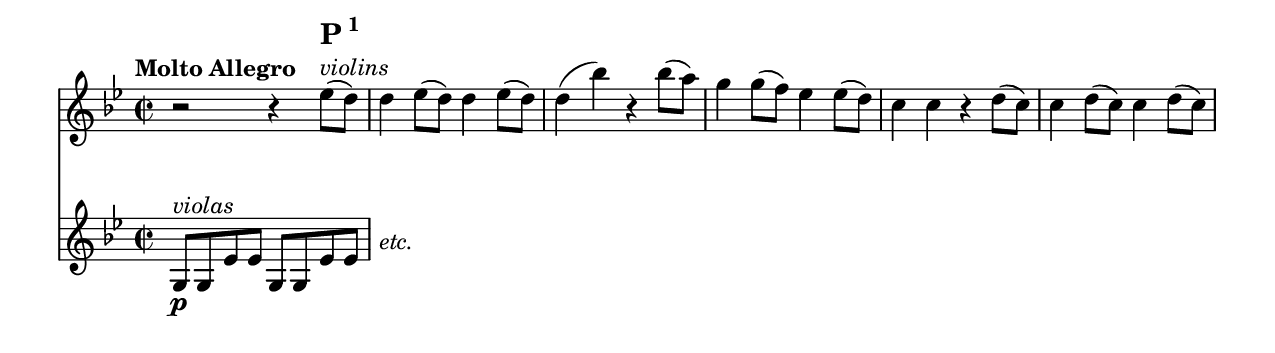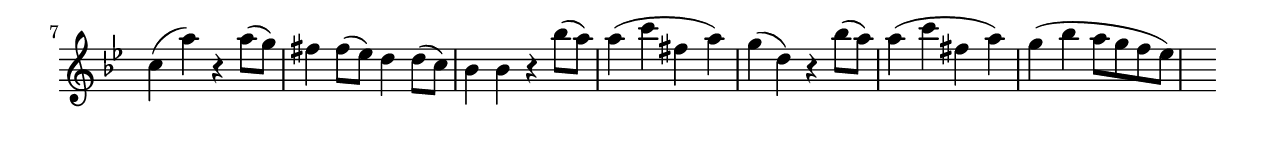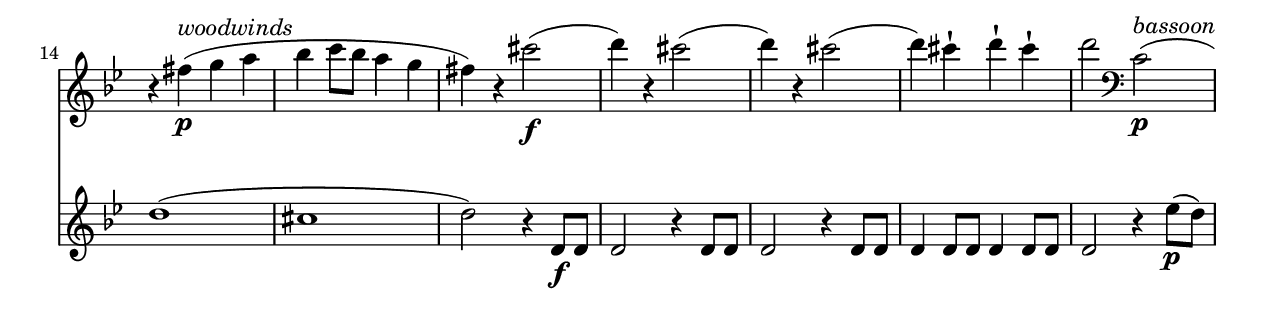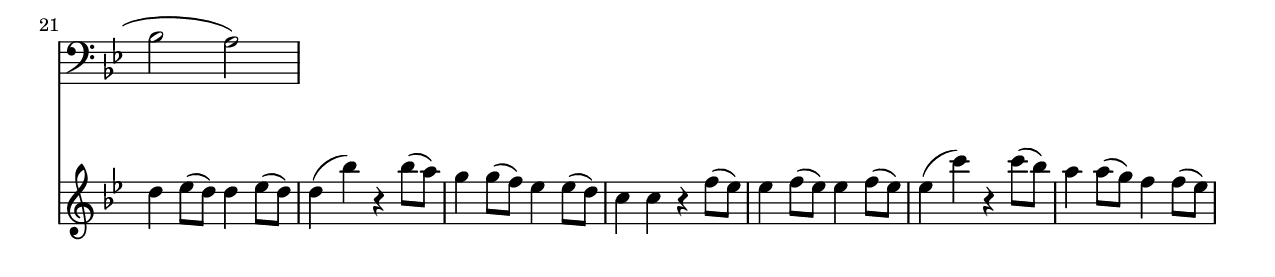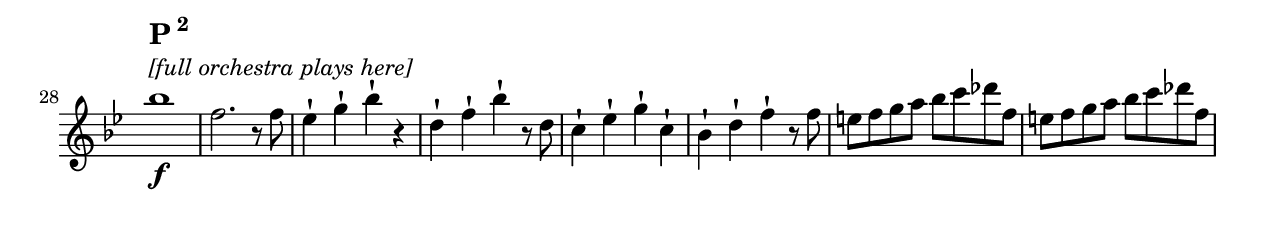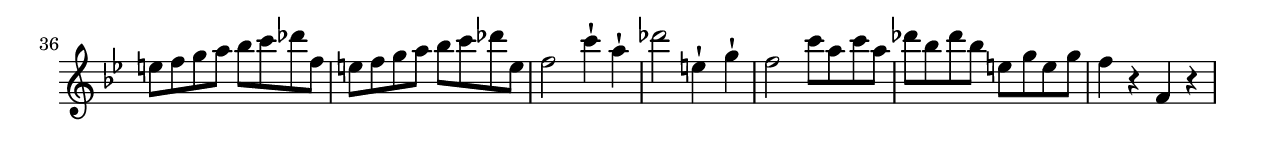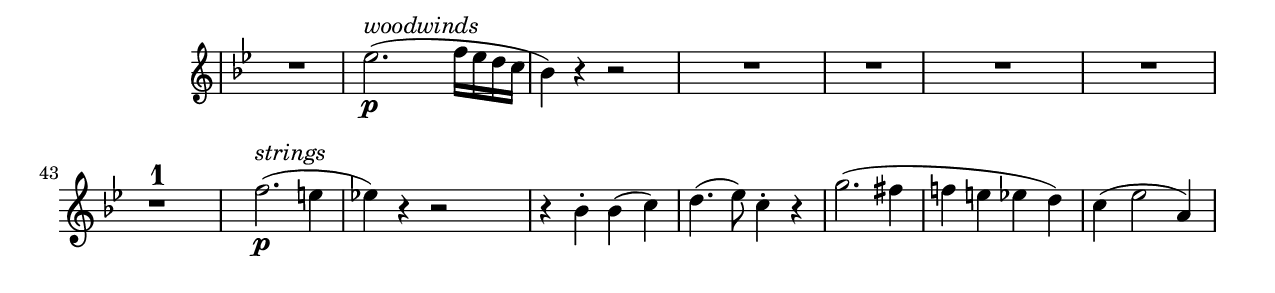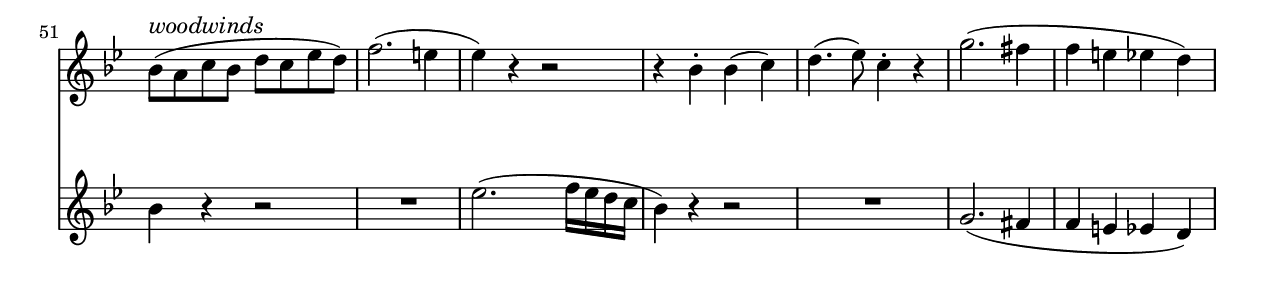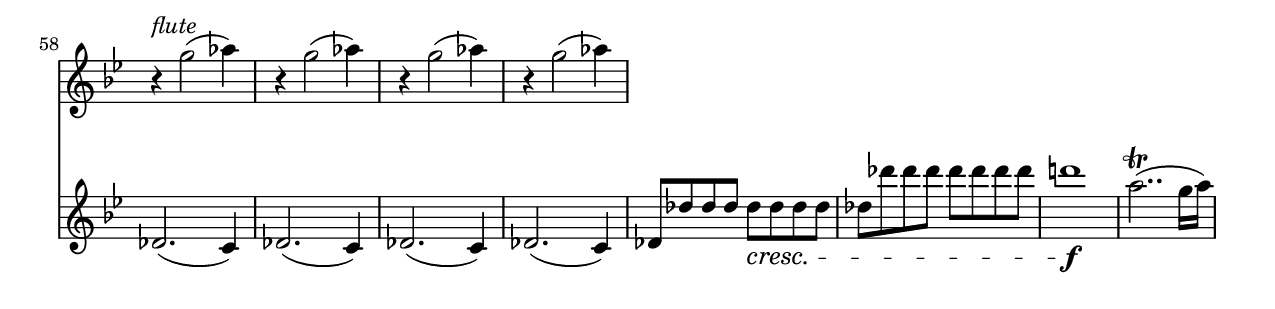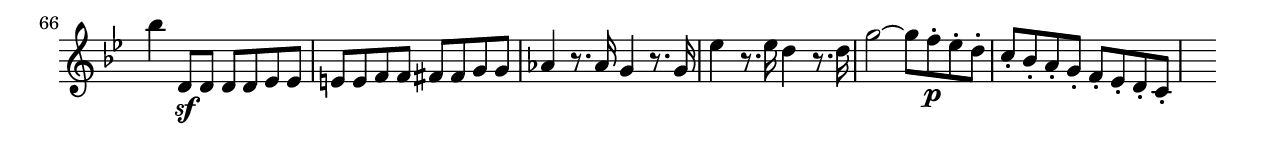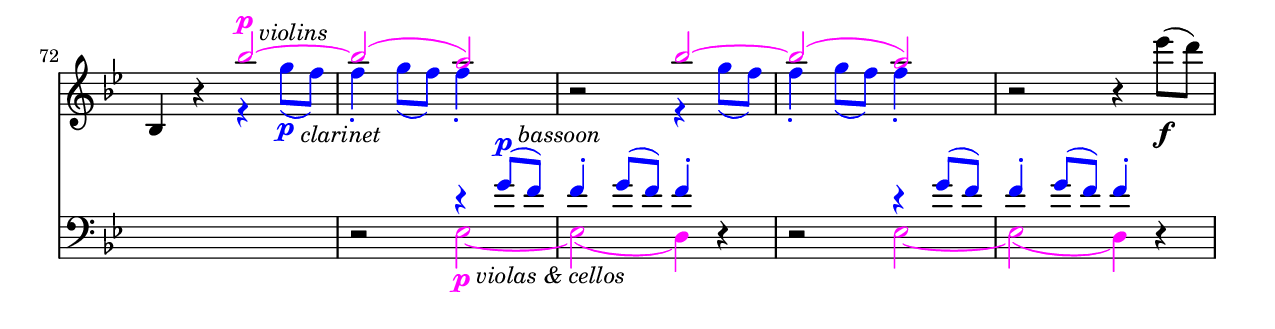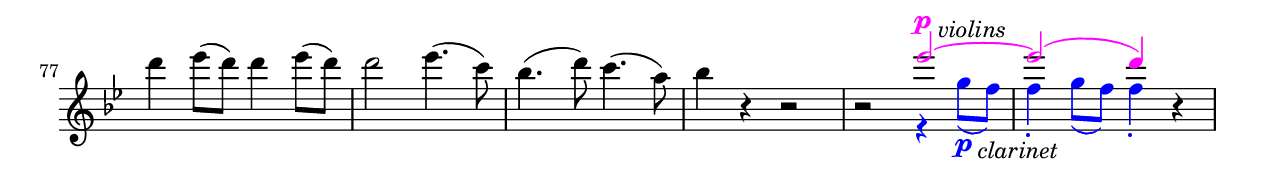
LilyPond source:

\version "2.18.2"

\version "2.18.2"

colorVoice =
#(define-music-function
  (parser location c notes )
  (color? ly:music?)
  #{
    \override NoteHead.color = #c
    \override Stem.color = #c
    \override Beam.color = #c
    \override Slur.color = #c
    \override Accidental.color = #c
    \override DynamicText.color = #c
    \override Rest.color = #c
    \override Script.color = #c
    \override Tie.color = #c
    #notes
    \revert NoteHead.color
    \revert Stem.color
    \revert Beam.color
    \revert Slur.color
    \revert Accidental.color
    \revert DynamicText.color
    \revert Rest.color
    \revert Script.color
    \revert Tie.color
  #})

endRepeat =
#(define-music-function
  (parser location)
  ()
  #{
    \set Score.repeatCommands = #'(end-repeat)
  #})

shiftTextScriptHorizontal =
#(define-music-function
  (parser location offset notes)
  (number? ly:music?)
  #{
    \override TextScript.X-offset = #offset
    #notes
    \revert TextScript.X-offset
  #})

blackRest =
#(define-music-function
  (parser location)
  ()
  #{
    \override Rest.color = #black
  #})


\header {
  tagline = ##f
}

#(set! paper-alist (cons '("my size" . (cons (* 8.5 in) (* 2.5 in))) paper-alist))

\paper {
  #(set-paper-size "my size" )
  print-page-number = ##f
  max-systems-per-page = #1
}

\layout {
  indent = 0 \in
  \context {
    \Score
    %\remove "Bar_number_engraver"
  }
}

\paper {
  ragged-last-bottom = ##f
  ragged-bottom = ##f
}

main = \relative c'' {
  \clef treble
  \key g \minor
  \time 2/2

  \tempo "Molto Allegro"
  <<
    {
      r2 r4 es8 ^\markup \column {
        \line \huge \bold { P\super{1}}
        \line \italic { violins }
      } (d)
      d4 es8 (d) d4 es8 (d) |
    }
    \new Staff {
      \key g \minor  g,,8 \p ^\markup \italic "violas" g es' es g, g es' es  |
      \once \override TextScript #'Y-offset = #-1.0
      \stopStaff s1 ^\markup \italic "etc."
    }
  >>


  d'4 (bes') r bes8 (a) |
  g4 g8 (f) es4 es8 (d) |
  c4 c r d8 (c) |

  %measure 6
  c4 d8 (c) c4 d8 (c) |
  c4 (a') r a8 (g) |
  fis4 fis8 (es) d4 d8 (c) |
  bes4 bes r bes'8 (a) |
  a4 (c fis, a) |
  g (d) r bes'8 (a) |
  a4 (c fis, a) |
  g4 (bes a8 g f es) |


  %measure 14
  <<
    \new Staff \with {
      \remove Time_signature_engraver
      alignAboveContext = #"main"
    }
    {
      \key g \minor
      \clef "treble"

      r4 fis \p ^\markup \italic "woodwinds" (g a
      bes c8 bes a4 g fis) r cis'2 \f
      (d4) r cis2
      (d4) r cis2
      (d4) cis-! d-! cis-! |
      d2 \clef bass c,, \p ^\markup \italic "bassoon"
      (bes2 a)
    }
    {

      d'1 (cis1 d2)
      r4 d,8 \f d |

      %measure 17
      d2 r4 d8 d |
      d2 r4 d8 d |
      d4 d8 d d4 d8 d |
      d2 r4 es'8 \p (d) |
      d4 es8 (d) d4 es8 (d) |
    }
  >>



  %measure 22
  d4 (bes') r bes8 (a) |
  g4 g8 (f) es4 es8 (d) |
  c4 c r f8 (es) |
  es4 f8 (es) es4 f8 (es) |
  es4 (c') r c8 (bes) |

  %measure 27
  a4 a8 (g) f4 f8 (es) |
  bes'1 \f ^\markup \column { \line \huge { \bold { P \super 2 } } \line { \italic "[full orchestra plays here]" } }|
  f2. r8 f |
  es4-! g-! bes-! r |
  d,-! f-! bes-! r8 d, |

  %measure 32
  c4-! es-! g-! c,-! |
  bes-! d-! f-! r8 f |
  \repeat unfold 3 { e8 f g a bes c des f, }

  %measure 37
  e f g a bes c des e, |
  f2 c'4-! a-! |
  des2 e,4-! g-! |
  f2 c'8 a c a |
  des bes des bes e, g e g |
  f4 r f, r \break |

  %measure 43
  \once \override MultiMeasureRestNumber #'text = #"1"
  R1 * 1

  <<
    \new Staff \with {
      \remove Time_signature_engraver
      alignAboveContext = #"main"
    }
    {

      \key g \minor
      R1
      es'2. \p ^\markup \italic "woodwinds" (f16 es d c
      bes4) r r2 |
      R1 * 4

      bes8 ^\markup \italic "woodwinds" (a c bes d c es d) |
      f2. (e4
      es) r r2 |
      r4 bes-. bes (c) |
      d4. (es8) c4-. r |
      g'2. (fis4 |
      f e es d) |
      r4 ^\markup \italic "flute" g2 (aes4) |
      \repeat unfold 3 { r4 g2 (aes4) }
    }
    {
      f2. \p ^\markup \italic "strings" (e4
      es!4) r4 r2 |
      r4 bes-. bes (c) |
      d4. (es8) c4-. r |
      g'2. (fis4 |
      f! e es d) |
      c (es2 a,4) |
      bes4 r r2 |
      R1
      es2. (f16 es d c
      bes4) r r2 |
      R1
      g2. (fis4 |
      f e es d) |
      \repeat unfold 4 { des2. (c4) }
    }
  >>

  % measure 61
  des8 des' des des \crescTextCresc des \< des des des |
  des des' des des des des des des |
  d!1 \f
  a2.. \trill (g16 a) |
  bes4 d,,8 \sf d d d es es |
  e e f f fis fis g g |
  aes4 r8. aes16 g4 r8. g16 |
  es'4 r8. es16 d4 r8. d16 |
  g2 ~ g8 f-. \p es-. d-. |
  c-. bes-. a-. g-. f-. es-. d-. c-. \break |


  <<
    {
      bes4 r <<
        \colorVoice #magenta {
          \shiftTextScriptHorizontal #2.0
          bes''2 ^\p ^\markup \italic "violins" ~ bes2 (a)
          \override Rest #'color = #black
          b,2\rest bes'2 ~ bes (a)
        } \\
        \colorVoice #blue {
          r4
          \shiftTextScriptHorizontal #2.0
          g8 _\markup \italic "clarinet" \p (f) f4-. g8 (f) f4-. s |
          s2 r4 g8 (f) f4-. g8 (f) f4-. s
        }
      >>
      r2 r4 es'8 \f (d) \break |
    }
    \new Staff \with {
      \remove Time_signature_engraver
    }
    {
      \clef bass
      \key g \minor
      s1 |
      r2  <<
        \colorVoice #blue {
          r4
          \shiftTextScriptHorizontal #2.0
          g,,8 ^\p ^\markup \italic "bassoon" (f) f4-. g8 (f) f4-. s
          s2 r4 g8 (f) f4-. g8 (f) f4-. s
        } \\
        \colorVoice #magenta {
          \shiftTextScriptHorizontal #2.0
          es,2 \p _\markup \italic { violas & cellos } ~
          es (d4) \override Rest #'color = #black d\rest |
          d2\rest es ~
          es (d4) d\rest |
        }
      >>
    }
  >>

  %measure 77
  d'''4 es8 (d) d4 es8 (d) |
  d2 es4. (c8) |
  bes4. (d8) c4. (a8) |
  bes4 r r2

  <<


    \colorVoice #magenta {

      \override Rest #'color = #black
      bes,2\rest
      \shiftTextScriptHorizontal #2.0
      es'2 ^\p ^\markup \italic "violins"
      ~ es (d4) bes,\rest
    } \\
    \colorVoice #blue {
      s2 r4
      \shiftTextScriptHorizontal #2.0
      g'8 _\p _\markup \italic "clarinet" (f)
      f4-. g8 (f) f4-. s4
    }


  >>

}

\score {
  <<
    \new Staff = "main" \with {
      midiInstrument = "string ensemble 2"
    } \main
  >>

  \layout { }
  \midi {
    \tempo 2=92
  }
}
